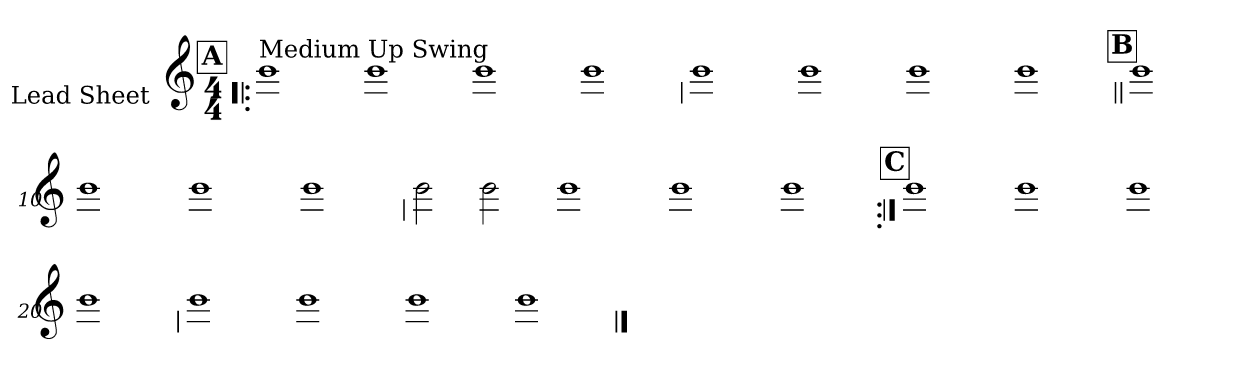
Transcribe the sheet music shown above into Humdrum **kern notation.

**kern
*part1
*staff1
*I"Lead Sheet
*stria0
*clefG2
*k[]
*C:
*M4/4
!!LO:REH:place=s1:a:t=A
=1!|:
!LO:TX:a:t=Medium Up Swing
1b
=2-
1b
=3-
1b
=4-
1b
!!LO:LB:g=z
=5
1b
=6-
1b
=7-
1b
=8-
1b
!!LO:LB:g=z
!!LO:REH:place=s1:a:t=B
=9||
1b
=10-
1b
=11-
1b
=12-
1b
!!LO:LB:g=z
=13
2b
2b
=14-
1b
=15-
1b
=16-
1b
!!LO:LB:g=z
!!LO:REH:place=s1:a:t=C
=17:|!
1b
=18-
1b
=19-
1b
=20-
1b
!!LO:LB:g=z
=21
1b
=22-
1b
=23-
1b
=24-
1b
==
*-
